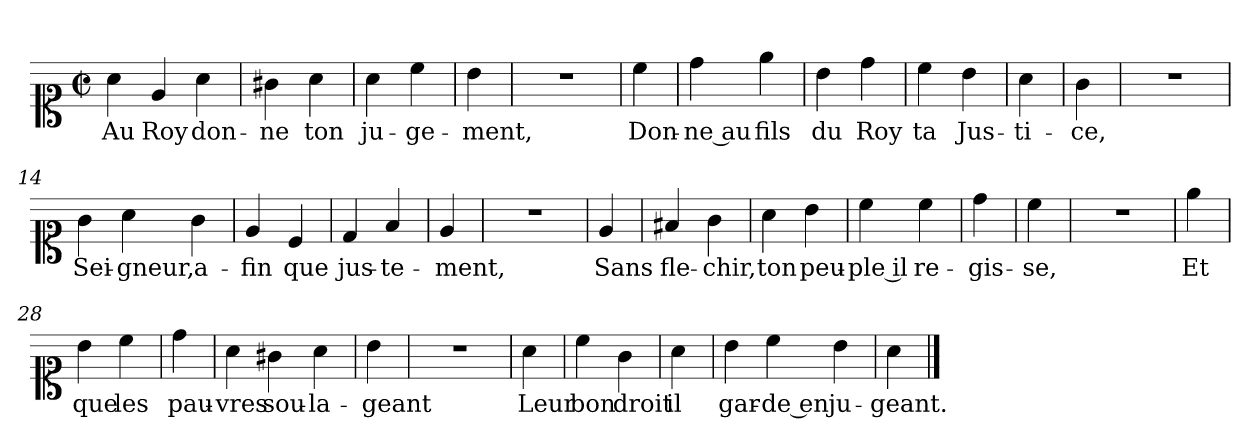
**kern	**text
*part1	*part1
*staff1	*staff1
*clefC1	*
*k[]	*
*C:	*
*M2/2	*
*met(c|)	*
=1	=1
4a	Au
4e	Roy
4a	don-
=3	=3
4g#X	-ne
4a	ton
=4	=4
4a	ju-
4cc	-ge-
=5	=5
4b	-ment,
=6	=6
1r	.
=7	=7
4cc	Don-
=8	=8
4dd	-ne au
4ee	fils
=9	=9
4b	du
4dd	Roy
=10	=10
4cc	ta
4b	Jus-
=11	=11
4a	-ti-
=12	=12
4g	-ce,
=13	=13
1r	.
=14	=14
4g	Sei-
4a	-gneur,
4g	a-
=16	=16
4e	-fin
4c	que
=17	=17
4d	jus-
4f	-te-
=18	=18
4e	-ment,
=19	=19
1r	.
=20	=20
4e	Sans
=21	=21
4f#X	fle-
4g	-chir,
=22	=22
4a	ton
4b	peu-
=23	=23
4cc	-ple il
4cc	re-
=24	=24
4dd	-gis-
=25	=25
4cc	-se,
=26	=26
1r	.
=27	=27
4ee	Et
=28	=28
4b	que
4cc	les
=29	=29
4dd	pau-
=30	=30
4a	-vres
4g#X	sou-
4a	-la-
=32	=32
4b	-geant
=33	=33
1r	.
=34	=34
4a	Leur
=35	=35
4cc	bon
4g	droit
=36	=36
4a	il
=37	=37
4b	gar-
4cc	-de en
4b	ju-
=39	=39
4a	-geant.
==	==
*-	*-
